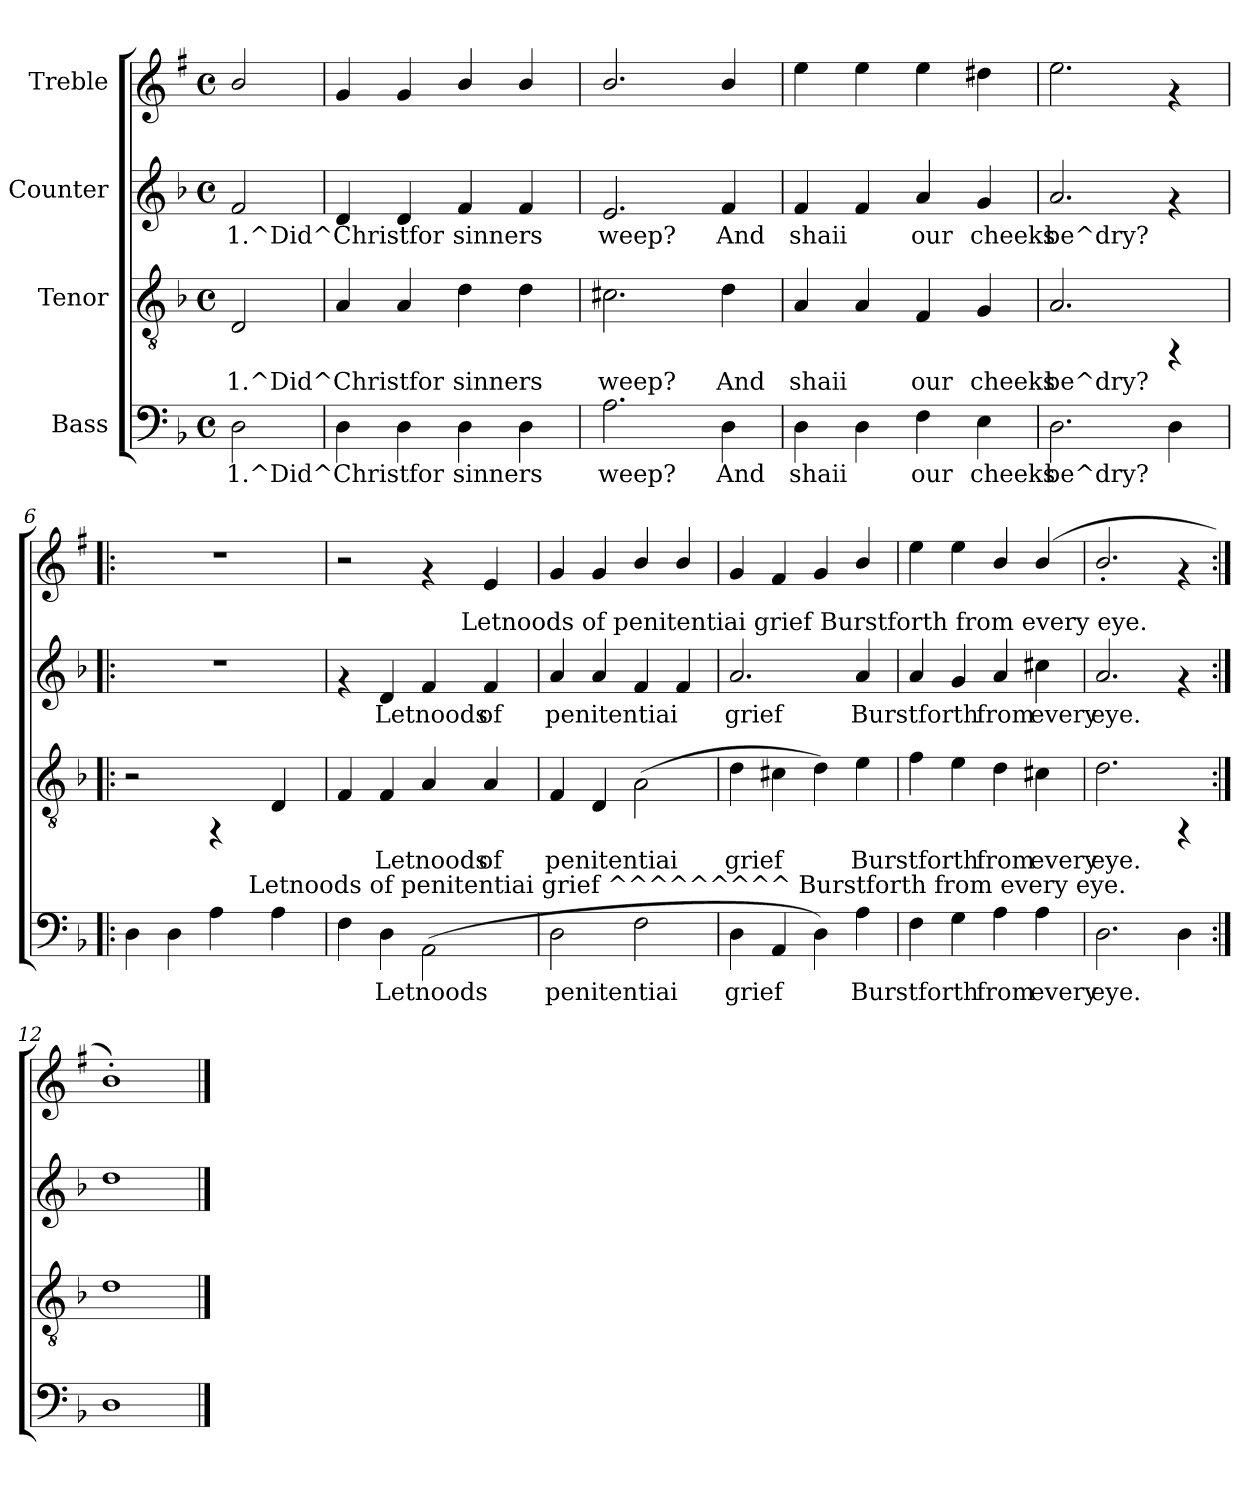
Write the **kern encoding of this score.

**kern	**text	**kern	**text	**kern	**text	**kern
*part4	*part4	*part3	*part3	*part2	*part2	*part1
*staff4	*staff4	*staff3	*staff3	*staff2	*staff2	*staff1
*I"Bass	*	*I"Tenor	*	*I"Counter	*	*I"Treble
!!LO:PB:g=z
*stria5	*	*stria5	*	*stria5	*	*stria5
*clefF4	*	*clefGv2	*	*clefG2	*	*clefG2
*	*	*	*	*	*	*ITrd1c2
*k[b-]	*	*k[b-]	*	*k[b-]	*	*k[b-]
*F:	*	*F:	*	*F:	*	*F:
*M4/4	*	*M4/4	*	*M4/4	*	*M4/4
*met(c)	*	*met(c)	*	*met(c)	*	*met(c)
=1	=1	=1	=1	=1	=1	=1
!	!LO:LY:a:rj	!	!LO:LY:b:rj	!	!LO:LY:b:rj	!
2D\	1.^Did^Christfor	2D/	1.^Did^Christfor	2f/	1.^Did^Christfor	2a/
=2	=2	=2	=2	=2	=2	=2
!	!LO:LY:a:rj	!	!LO:LY:b:rj	!	!LO:LY:b:rj	!
4D\	.	4A/	.	4d/	.	4f/
!	!LO:LY:a:rj	!	!LO:LY:b:rj	!	!LO:LY:b:rj	!
4D\	.	4A/	.	4d/	.	4f/
!	!LO:LY:a:rj	!	!LO:LY:b:rj	!	!LO:LY:b:rj	!
4D\	sinners	4d\	sinners	4f/	sinners	4a/
!	!LO:LY:a:rj	!	!LO:LY:b:rj	!	!LO:LY:b:rj	!
4D\	.	4d\	.	4f/	.	4a/
=3	=3	=3	=3	=3	=3	=3
!	!LO:LY:a:rj	!	!LO:LY:b:rj	!	!LO:LY:b:rj	!
2.A\	weep?	2.c#X\	weep?	2.e/	weep?	2.a/
!	!LO:LY:a:rj	!	!LO:LY:b:rj	!	!LO:LY:b:rj	!
4D\	And	4d\	And	4f/	And	4a/
=4	=4	=4	=4	=4	=4	=4
!	!LO:LY:a:rj	!	!LO:LY:b:rj	!	!LO:LY:b:rj	!
4D\	shaii	4A/	shaii	4f/	shaii	4dd\
!	!LO:LY:a:rj	!	!LO:LY:b:rj	!	!LO:LY:b:rj	!
4D\	.	4A/	.	4f/	.	4dd\
!	!LO:LY:a:rj	!	!LO:LY:b:rj	!	!LO:LY:b:rj	!
4F\	our	4F/	our	4a/	our	4dd\
!	!LO:LY:a:rj	!	!LO:LY:b:rj	!	!LO:LY:b:rj	!
4E\	cheeks	4G/	cheeks	4g/	cheeks	4cc#X\
=5	=5	=5	=5	=5	=5	=5
!	!LO:LY:a:rj	!	!LO:LY:b:rj	!	!LO:LY:b:rj	!
2.D\	be^dry?	2.A/	be^dry?	2.a/	be^dry?	2.dd>\
!	!LO:LY:a:rj	!	!	!	!	!
4D\	.	4rFF	.	4rf	.	4rf
=6!|:	=6!|:	=6!|:	=6!|:	=6!|:	=6!|:	=6!|:
!	!LO:LY:a:rj	!	!	!	!	!
*^	*	*	*	*	*	*
4D\	2ryy	.	2r	.	1r	.	1r
!	!	!LO:LY:a:rj	!	!	!	!	!
4D\	.	.	.	.	.	.	.
!	!	!LO:LY:a:rj	!	!	!	!	!
4A\	8ryy	.	4rFF	.	.	.	.
.	32ryy	.	.	.	.	.	.
!	!LO:TX:a:t=Letnoods of penitentiai grief ^^^^^^^^^ Burstforth from every eye.	!	!	!	!	!	!
.	4ryy	.	.	.	.	.	.
!	!	!LO:LY:a:rj	!	!LO:LY:b:rj	!	!	!
4A\	.	.	4D/	.	.	.	.
.	16.ryy	.	.	.	.	.	.
!!LO:LB:g=z
=7	=7	=7	=7	=7	=7	=7	=7
!	!	!LO:LY:a:rj	!	!LO:LY:b:rj	!	!	!
*v	*v	*	*	*	*^	*	*
4F\	.	4F/	.	4rf	2ryy	.	2r
!	!LO:LY:a:rj	!	!LO:LY:b:rj	!	!	!LO:LY:b:rj	!
4D\	Letnoods	4F/	Letnoods	4d/	.	Letnoods	.
!	!LO:LY:a:rj	!	!LO:LY:b:rj	!	!	!LO:LY:b:rj	!
(>2AA\	.	4A/	.	4f/	8ryy	.	4rf
.	.	.	.	.	32ryy	.	.
!	!	!	!	!	!LO:TX:a:t=Letnoods of penitentiai grief Burstforth from every eye.	!	!
.	.	.	.	.	4ryy	.	.
!	!	!	!LO:LY:b:rj	!	!	!LO:LY:b:rj	!
.	.	4A/	of	4f/	.	of	4d/
.	.	.	.	.	16.ryy	.	.
=8	=8	=8	=8	=8	=8	=8	=8
!	!LO:LY:a:rj	!	!LO:LY:b:rj	!	!	!LO:LY:b:rj	!
*	*	*	*	*v	*v	*	*
2D\	penitentiai	4F/	penitentiai	4a/	penitentiai	4f/
!	!	!	!LO:LY:b:rj	!	!LO:LY:b:rj	!
.	.	4D/	.	4a/	.	4f/
!	!LO:LY:a:rj	!	!LO:LY:b:rj	!	!LO:LY:b:rj	!
2F\	.	(>2A\	.	4f/	.	4a/
!	!	!	!	!	!LO:LY:b:rj	!
.	.	.	.	4f/	.	4a/
=9	=9	=9	=9	=9	=9	=9
!	!LO:LY:a:rj	!	!LO:LY:b:rj	!	!LO:LY:b:rj	!
4D\	grief	4d\	grief	2.a/	grief	4f/
!	!LO:LY:a:rj	!	!LO:LY:b:rj	!	!	!
4AA/	.	4c#X\	.	.	.	4e/
!	!LO:LY:a:rj	!	!LO:LY:b:rj	!	!	!
4D\)	.	4d\)	.	.	.	4f/
!	!LO:LY:a:rj	!	!LO:LY:b:rj	!	!LO:LY:b:rj	!
4A\	Burstforth	4e\	Burstforth	4a/	Burstforth	4a>/
=10	=10	=10	=10	=10	=10	=10
!	!LO:LY:a:rj	!	!LO:LY:b:rj	!	!LO:LY:b:rj	!
4F\	.	4f\	.	4a/	.	4dd\
!	!LO:LY:a:rj	!	!LO:LY:b:rj	!	!LO:LY:b:rj	!
4G\	.	4e\	.	4g/	.	4dd\
!	!LO:LY:a:rj	!	!LO:LY:b:rj	!	!LO:LY:b:rj	!
4A\	from	4d\	from	4a/	from	4a/
!	!LO:LY:a:rj	!	!LO:LY:b:rj	!	!LO:LY:b:rj	!
4A\	every	4c#X\	every	4cc#X\	every	(>4a/
=11	=11	=11	=11	=11	=11	=11
!	!LO:LY:a:rj	!	!LO:LY:b:rj	!	!LO:LY:b:rj	!
2.D\	eye.	2.d\	eye.	2.a/	eye.	2.a'>/
!	!LO:LY:a:rj	!	!	!	!	!
4D\	.	4rFF	.	4rf	.	4rf
=12:|!	=12:|!	=12:|!	=12:|!	=12:|!	=12:|!	=12:|!
!	!LO:LY:a:rj	!	!LO:LY:b:rj	!	!LO:LY:b:rj	!
1D	.	1d	.	1dd	.	1a'>)
==	==	==	==	==	==	==
*-	*-	*-	*-	*-	*-	*-
